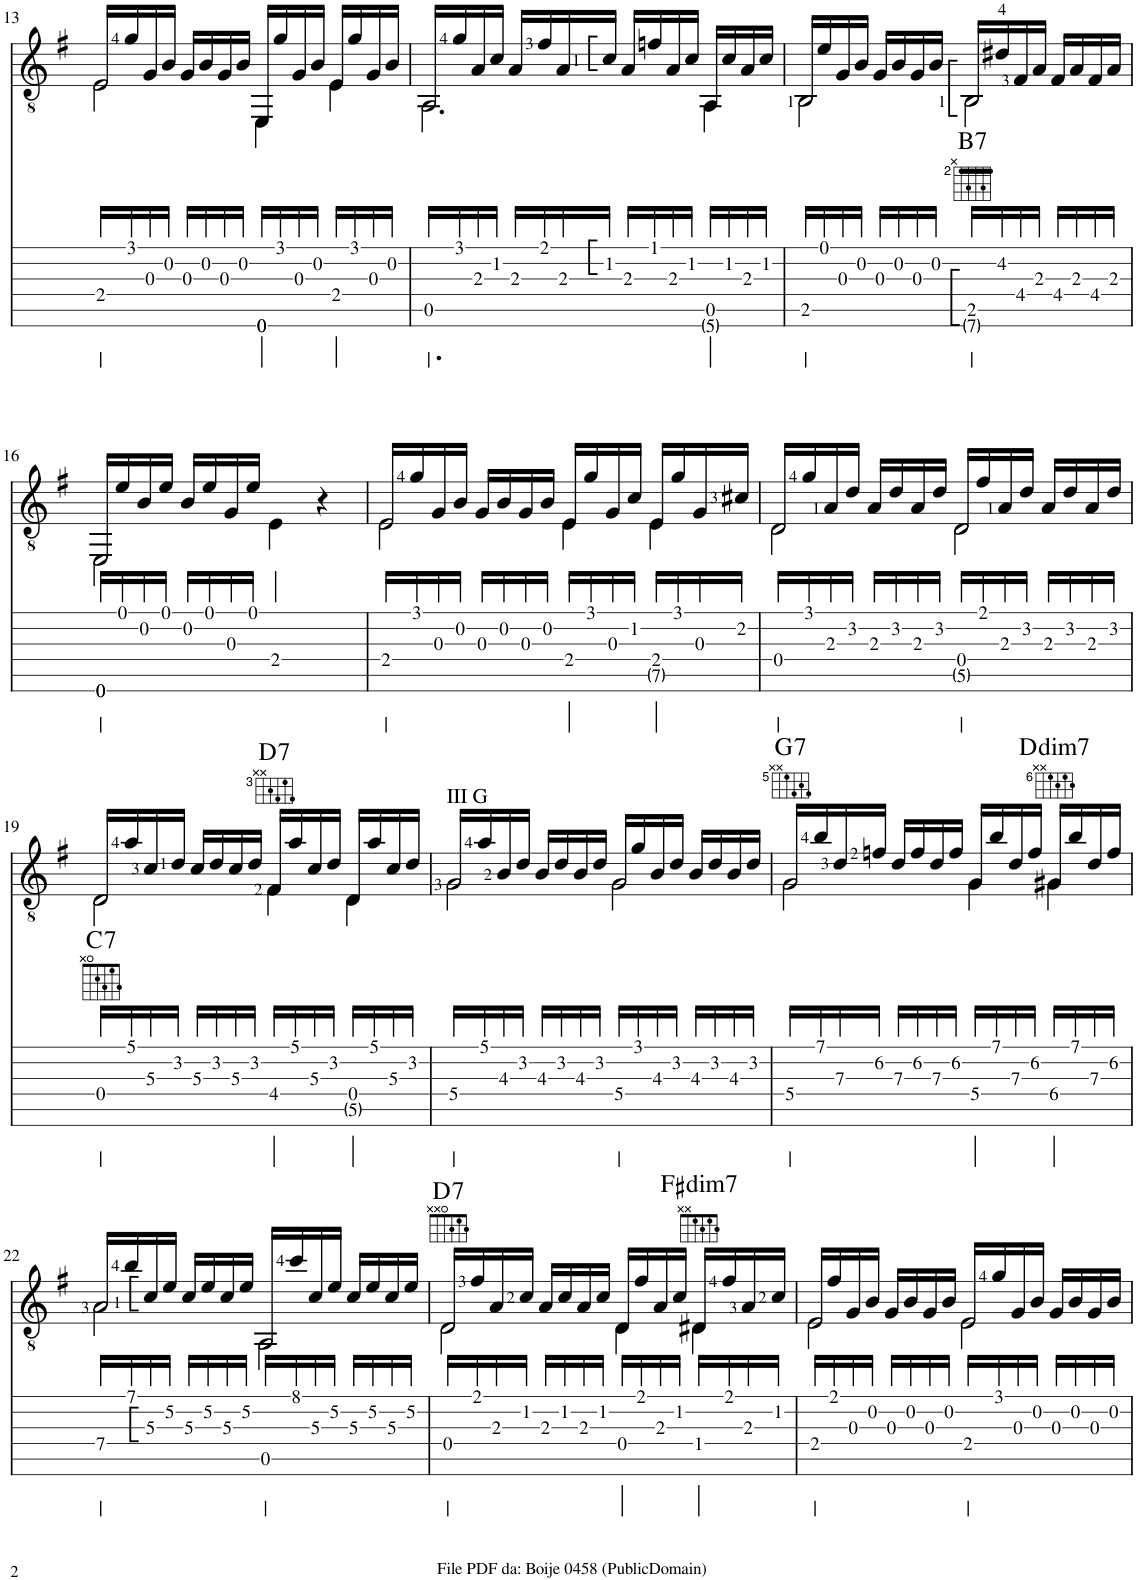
**kern	**harte	**kern	**harte
*part2	*part2	*part1	*part1
*staff2	*	*staff1	*
*I"Chitarra classica (Intavolatura)	*	*I"Guitar	*
!!LO:PB:g=z
*	*	*clefGv2	*
*k[f#]	*	*k[f#]	*
*M4/4	*	*M4/4	*
*met(c)	*	*met(c)	*
=13	=13	=13	=13
!LO:N:head=open	!	!LO:N:head=open	!
*^	*	*^	*
16E/LL	2E\	.	16E/LL	2E\	.
16g/	.	.	16g/	.	.
16G/	.	.	16G/	.	.
16B/JJ	.	.	16B/JJ	.	.
16G/LL	.	.	16G/LL	.	.
16B/	.	.	16B/	.	.
16G/	.	.	16G/	.	.
16B/JJ	.	.	16B/JJ	.	.
16EE/LL	4EE\	.	16EE/LL	4EE\	.
16g/	.	.	16g/	.	.
16G/	.	.	16G/	.	.
16B/JJ	.	.	16B/JJ	.	.
16E/LL	4E\	.	16E/LL	4E\	.
16g/	.	.	16g/	.	.
16G/	.	.	16G/	.	.
16B/JJ	.	.	16B/JJ	.	.
=14	=14	=14	=14	=14	=14
!LO:N:head=open	!	!	!LO:N:head=open	!	!
16AA/LL	2.AA\	.	16AA/LL	2.AA\	.
16g/	.	.	16g/	.	.
16A/	.	.	16A/	.	.
16c/JJ	.	.	16c/JJ	.	.
16A/LL	.	.	16A/LL	.	.
16f#/	.	.	16f#/	.	.
16A/	.	.	16A/	.	.
16c/JJ	.	.	16c/JJ	.	.
16A/LL	.	.	16A/LL	.	.
16fn/	.	.	16fn/	.	.
16A/	.	.	16A/	.	.
16c/JJ	.	.	16c/JJ	.	.
16AA/LL	4AA\	.	16AA/LL	4AA\	.
16c/	.	.	16c/	.	.
16A/	.	.	16A/	.	.
16c/JJ	.	.	16c/JJ	.	.
=15	=15	=15	=15	=15	=15
!LO:N:head=open	!	!	!LO:N:head=open	!	!
16BB/LL	2BB\	.	16BB/LL	2BB\	.
16e/	.	.	16e/	.	.
16G/	.	.	16G/	.	.
16B/JJ	.	.	16B/JJ	.	.
16G/LL	.	.	16G/LL	.	.
16B/	.	.	16B/	.	.
16G/	.	.	16G/	.	.
16B/JJ	.	.	16B/JJ	.	.
!LO:N:head=open	!	!LO:H:kt=7	!LO:N:head=open	!	!
16BB/LL	2BB\	B:7	16BB/LL	2BB\	.
16d#X/	.	.	16d#X/	.	.
16F#/	.	.	16F#/	.	.
16A/JJ	.	.	16A/JJ	.	.
16F#/LL	.	.	16F#/LL	.	.
16A/	.	.	16A/	.	.
16F#/	.	.	16F#/	.	.
16A/JJ	.	.	16A/JJ	.	.
!!LO:LB:g=z	!!
=16	=16	=16	=16	=16	=16
!LO:N:head=open	!	!	!LO:N:head=open	!	!
16EE/LL	2EE\	.	16EE/LL	2EE\	.
16e/	.	.	16e/	.	.
16B/	.	.	16B/	.	.
16e/JJ	.	.	16e/JJ	.	.
16B/LL	.	.	16B/LL	.	.
16e/	.	.	16e/	.	.
16G/	.	.	16G/	.	.
16e/JJ	.	.	16e/JJ	.	.
4E/	2ryy	.	4E\	2ryy	.
4r	.	.	4r	.	.
=17	=17	=17	=17	=17	=17
!LO:N:head=open	!	!	!LO:N:head=open	!	!
16E/LL	2E\	.	16E/LL	2E\	.
16g/	.	.	16g/	.	.
16G/	.	.	16G/	.	.
16B/JJ	.	.	16B/JJ	.	.
16G/LL	.	.	16G/LL	.	.
16B/	.	.	16B/	.	.
16G/	.	.	16G/	.	.
16B/JJ	.	.	16B/JJ	.	.
16E/LL	4E\	.	16E/LL	4E\	.
16g/	.	.	16g/	.	.
16G/	.	.	16G/	.	.
16c/JJ	.	.	16c/JJ	.	.
16E/LL	4E\	.	16E/LL	4E\	.
16g/	.	.	16g/	.	.
16G/	.	.	16G/	.	.
16c#X/JJ	.	.	16c#X/JJ	.	.
=18	=18	=18	=18	=18	=18
!LO:N:head=open	!	!	!LO:N:head=open	!	!
16D/LL	2D\	.	16D/LL	2D\	.
16g/	.	.	16g/	.	.
16A/	.	.	16A/	.	.
16d/JJ	.	.	16d/JJ	.	.
16A/LL	.	.	16A/LL	.	.
16d/	.	.	16d/	.	.
16A/	.	.	16A/	.	.
16d/JJ	.	.	16d/JJ	.	.
!LO:N:head=open	!	!	!LO:N:head=open	!	!
16D/LL	2D\	.	16D/LL	2D\	.
16f#/	.	.	16f#/	.	.
16A/	.	.	16A/	.	.
16d/JJ	.	.	16d/JJ	.	.
16A/LL	.	.	16A/LL	.	.
16d/	.	.	16d/	.	.
16A/	.	.	16A/	.	.
16d/JJ	.	.	16d/JJ	.	.
!!LO:LB:g=z	!!
=19	=19	=19	=19	=19	=19
!LO:N:head=open	!	!LO:H:kt=7	!LO:N:head=open	!	!
16D/LL	2D\	C:7	16D/LL	2D\	.
16a/	.	.	16a/	.	.
16c/	.	.	16c/	.	.
16d/JJ	.	.	16d/JJ	.	.
16c/LL	.	.	16c/LL	.	.
16d/	.	.	16d/	.	.
16c/	.	.	16c/	.	.
16d/JJ	.	.	16d/JJ	.	.
!	!	!	!	!	!LO:H:kt=7
16F#/LL	4F#\	.	16F#/LL	4F#\	D:7
16a/	.	.	16a/	.	.
16c/	.	.	16c/	.	.
16d/JJ	.	.	16d/JJ	.	.
16D/LL	4D\	.	16D/LL	4D\	.
16a/	.	.	16a/	.	.
16c/	.	.	16c/	.	.
16d/JJ	.	.	16d/JJ	.	.
=20	=20	=20	=20	=20	=20
!	!	!	!LO:TX:a:t=III G	!	!
!LO:N:head=open	!	!	!LO:N:head=open	!	!
16G/LL	2G\	.	16G/LL	2G\	.
16a/	.	.	16a/	.	.
16B/	.	.	16B/	.	.
16d/JJ	.	.	16d/JJ	.	.
16B/LL	.	.	16B/LL	.	.
16d/	.	.	16d/	.	.
16B/	.	.	16B/	.	.
16d/JJ	.	.	16d/JJ	.	.
!LO:N:head=open	!	!	!LO:N:head=open	!	!
16G/LL	2G\	.	16G/LL	2G\	.
16g/	.	.	16g/	.	.
16B/	.	.	16B/	.	.
16d/JJ	.	.	16d/JJ	.	.
16B/LL	.	.	16B/LL	.	.
16d/	.	.	16d/	.	.
16B/	.	.	16B/	.	.
16d/JJ	.	.	16d/JJ	.	.
=21	=21	=21	=21	=21	=21
!LO:N:head=open	!	!	!LO:N:head=open	!	!LO:H:kt=7
16G/LL	2G\	.	16G/LL	2G\	G:7
16b/	.	.	16b/	.	.
16d/	.	.	16d/	.	.
16fn/JJ	.	.	16fn/JJ	.	.
16d/LL	.	.	16d/LL	.	.
16f/	.	.	16f/	.	.
16d/	.	.	16d/	.	.
16f/JJ	.	.	16f/JJ	.	.
16G/LL	4G\	.	16G/LL	4G\	.
16b/	.	.	16b/	.	.
16d/	.	.	16d/	.	.
16f/JJ	.	.	16f/JJ	.	.
!	!	!	!	!	!LO:H:kt=dim7
16G#X/LL	4G#\	.	16G#X/LL	4G#\	D:dim7
16b/	.	.	16b/	.	.
16d/	.	.	16d/	.	.
16f/JJ	.	.	16f/JJ	.	.
!!LO:LB:g=z	!!
=22	=22	=22	=22	=22	=22
!LO:N:head=open	!	!	!LO:N:head=open	!	!
16A/LL	2A\	.	16A/LL	2A\	.
16b/	.	.	16b/	.	.
16c/	.	.	16c/	.	.
16e/JJ	.	.	16e/JJ	.	.
16c/LL	.	.	16c/LL	.	.
16e/	.	.	16e/	.	.
16c/	.	.	16c/	.	.
16e/JJ	.	.	16e/JJ	.	.
!LO:N:head=open	!	!	!LO:N:head=open	!	!
16AA/LL	2AA\	.	16AA/LL	2AA\	.
16cc/	.	.	16cc/	.	.
16c/	.	.	16c/	.	.
16e/JJ	.	.	16e/JJ	.	.
16c/LL	.	.	16c/LL	.	.
16e/	.	.	16e/	.	.
16c/	.	.	16c/	.	.
16e/JJ	.	.	16e/JJ	.	.
=23	=23	=23	=23	=23	=23
!LO:N:head=open	!	!	!LO:N:head=open	!	!LO:H:kt=7
16D/LL	2D\	.	16D/LL	2D\	D:7
16f#/	.	.	16f#/	.	.
16A/	.	.	16A/	.	.
16c/JJ	.	.	16c/JJ	.	.
16A/LL	.	.	16A/LL	.	.
16c/	.	.	16c/	.	.
16A/	.	.	16A/	.	.
16c/JJ	.	.	16c/JJ	.	.
16D/LL	4D\	.	16D/LL	4D\	.
16f#/	.	.	16f#/	.	.
16A/	.	.	16A/	.	.
16c/JJ	.	.	16c/JJ	.	.
!	!	!	!	!	!LO:H:kt=dim7
16D#X/LL	4D#\	.	16D#X/LL	4D#\	F#:dim7
16f#/	.	.	16f#/	.	.
16A/	.	.	16A/	.	.
16c/JJ	.	.	16c/JJ	.	.
=24	=24	=24	=24	=24	=24
!LO:N:head=open	!	!	!LO:N:head=open	!	!
16E/LL	2E\	.	16E/LL	2E\	.
16f#/	.	.	16f#/	.	.
16G/	.	.	16G/	.	.
16B/JJ	.	.	16B/JJ	.	.
16G/LL	.	.	16G/LL	.	.
16B/	.	.	16B/	.	.
16G/	.	.	16G/	.	.
16B/JJ	.	.	16B/JJ	.	.
!LO:N:head=open	!	!	!LO:N:head=open	!	!
16E/LL	2E\	.	16E/LL	2E\	.
16g/	.	.	16g/	.	.
16G/	.	.	16G/	.	.
16B/JJ	.	.	16B/JJ	.	.
16G/LL	.	.	16G/LL	.	.
16B/	.	.	16B/	.	.
16G/	.	.	16G/	.	.
16B/JJ	.	.	16B/JJ	.	.
*v	*v	*	*	*	*
*	*	*v	*v	*
=	=	=	=
*-	*-	*-	*-
